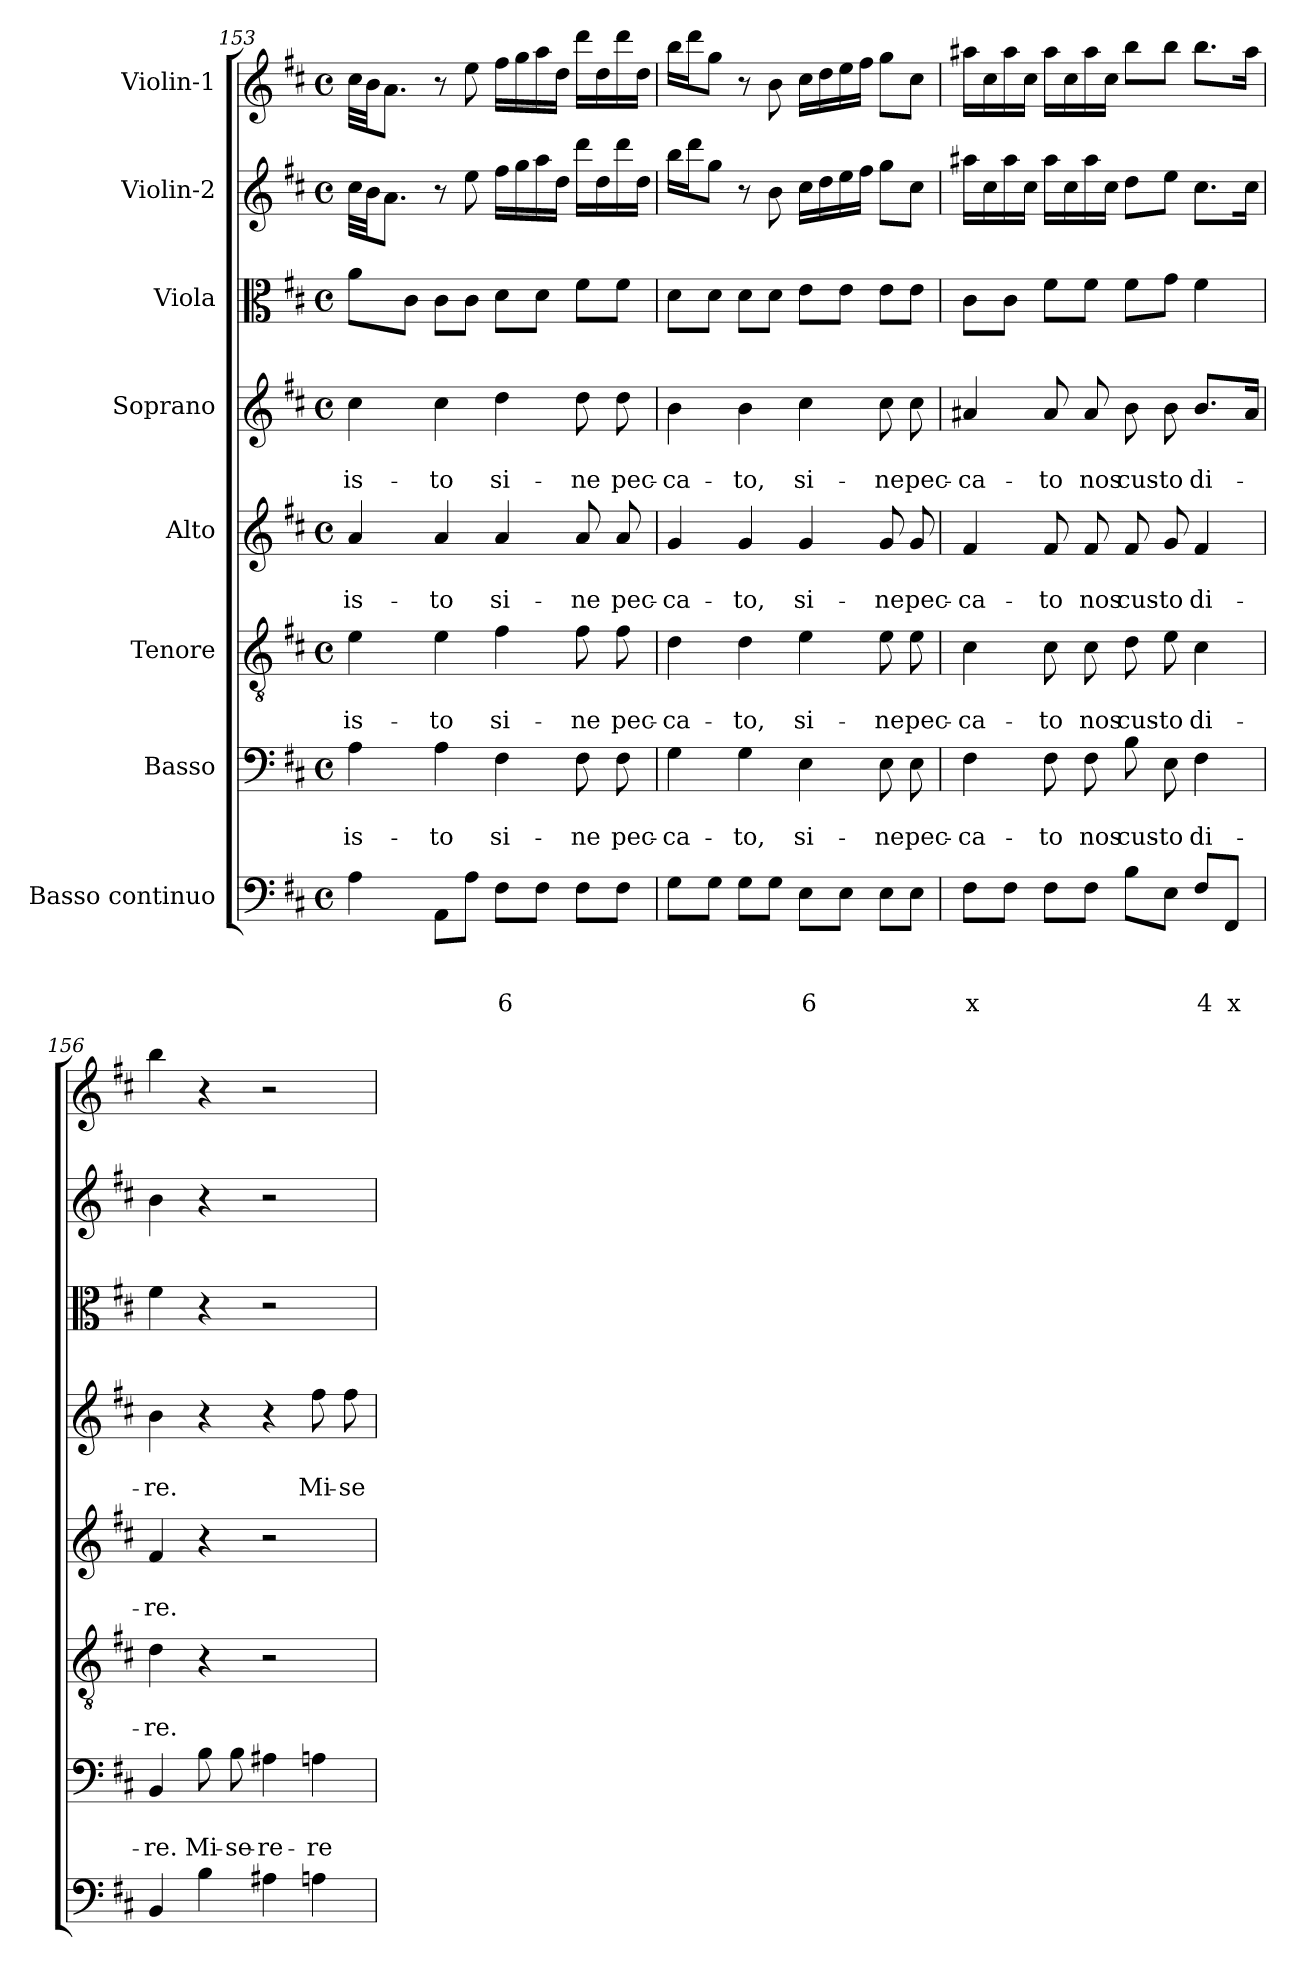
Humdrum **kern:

**kern	**text	**text	**text	**kern	**text	**text	**kern	**text	**text	**kern	**text	**text	**kern	**text	**text	**kern	**kern	**kern
*part8	*part8	*part8	*part8	*part7	*part7	*part7	*part6	*part6	*part6	*part5	*part5	*part5	*part4	*part4	*part4	*part3	*part2	*part1
*staff8	*staff8	*staff8	*staff8	*staff7	*staff7	*staff7	*staff6	*staff6	*staff6	*staff5	*staff5	*staff5	*staff4	*staff4	*staff4	*staff3	*staff2	*staff1
*I"Basso continuo	*	*	*	*I"Basso	*	*	*I"Tenore	*	*	*I"Alto	*	*	*I"Soprano	*	*	*I"Viola	*I"Violin-2	*I"Violin-1
*clefF4	*	*	*	*clefF4	*	*	*clefGv2	*	*	*clefG2	*	*	*clefG2	*	*	*clefC3	*clefG2	*clefG2
*k[f#c#]	*	*	*	*k[f#c#]	*	*	*k[f#c#]	*	*	*k[f#c#]	*	*	*k[f#c#]	*	*	*k[f#c#]	*k[f#c#]	*k[f#c#]
*D:	*	*	*	*D:	*	*	*D:	*	*	*D:	*	*	*D:	*	*	*D:	*D:	*D:
*M4/4	*	*	*	*M4/4	*	*	*M4/4	*	*	*M4/4	*	*	*M4/4	*	*	*M4/4	*M4/4	*M4/4
*met(c)	*	*	*	*met(c)	*	*	*met(c)	*	*	*met(c)	*	*	*met(c)	*	*	*met(c)	*met(c)	*met(c)
=153	=153	=153	=153	=153	=153	=153	=153	=153	=153	=153	=153	=153	=153	=153	=153	=153	=153	=153
!	!	!	!	!	!	!LO:LY:b	!	!	!LO:LY:b	!	!	!LO:LY:b	!	!	!LO:LY:b	!	!	!
4A\	.	.	.	4A\	.	is-	4e\	.	is-	4a/	.	is-	4cc#\	.	is-	8a\L	32cc#\LLL	32cc#\LLL
.	.	.	.	.	.	.	.	.	.	.	.	.	.	.	.	.	32b\JJ	32b\JJ
.	.	.	.	.	.	.	.	.	.	.	.	.	.	.	.	.	8.a\J	8.a\J
.	.	.	.	.	.	.	.	.	.	.	.	.	.	.	.	8c#\J	.	.
!	!	!	!	!	!	!LO:LY:b	!	!	!LO:LY:b	!	!	!LO:LY:b	!	!	!LO:LY:b	!	!	!
8AA\L	.	.	.	4A\	.	-to	4e\	.	-to	4a/	.	-to	4cc#\	.	-to	8c#\L	8r	8r
8A\J	.	.	.	.	.	.	.	.	.	.	.	.	.	.	.	8c#\J	8ee\	8ee\
!	!	!	!LO:LY:b	!	!	!LO:LY:b	!	!	!LO:LY:b	!	!	!LO:LY:b	!	!	!LO:LY:b	!	!	!
8F#\L	.	.	6	4F#\	.	si-	4f#\	.	si-	4a/	.	si-	4dd\	.	si-	8d\L	16ff#\LL	16ff#\LL
.	.	.	.	.	.	.	.	.	.	.	.	.	.	.	.	.	16gg\	16gg\
8F#\J	.	.	.	.	.	.	.	.	.	.	.	.	.	.	.	8d\J	16aa\	16aa\
.	.	.	.	.	.	.	.	.	.	.	.	.	.	.	.	.	16dd\JJ	16dd\JJ
!	!	!	!	!	!	!LO:LY:b	!	!	!LO:LY:b	!	!	!LO:LY:b	!	!	!LO:LY:b	!	!	!
8F#\L	.	.	.	8F#\	.	-ne	8f#\	.	-ne	8a/	.	-ne	8dd\	.	-ne	8f#\L	16ddd\LL	16ddd\LL
.	.	.	.	.	.	.	.	.	.	.	.	.	.	.	.	.	16dd\	16dd\
!	!	!	!	!	!	!LO:LY:b	!	!	!LO:LY:b	!	!	!LO:LY:b	!	!	!LO:LY:b	!	!	!
8F#\J	.	.	.	8F#\	.	pec-	8f#\	.	pec-	8a/	.	pec-	8dd\	.	pec-	8f#\J	16ddd\	16ddd\
.	.	.	.	.	.	.	.	.	.	.	.	.	.	.	.	.	16dd\JJ	16dd\JJ
=154	=154	=154	=154	=154	=154	=154	=154	=154	=154	=154	=154	=154	=154	=154	=154	=154	=154	=154
!	!	!	!	!	!	!LO:LY:b	!	!	!LO:LY:b	!	!	!LO:LY:b	!	!	!LO:LY:b	!	!	!
8G\L	.	.	.	4G\	.	-ca-	4d\	.	-ca-	4g/	.	-ca-	4b\	.	-ca-	8d\L	16bb\LL	16bb\LL
.	.	.	.	.	.	.	.	.	.	.	.	.	.	.	.	.	16ddd\J	16ddd\J
8G\J	.	.	.	.	.	.	.	.	.	.	.	.	.	.	.	8d\J	8gg\J	8gg\J
!	!	!	!	!	!	!LO:LY:b	!	!	!LO:LY:b	!	!	!LO:LY:b	!	!	!LO:LY:b	!	!	!
8G\L	.	.	.	4G\	.	-to,	4d\	.	-to,	4g/	.	-to,	4b\	.	-to,	8d\L	8r	8r
8G\J	.	.	.	.	.	.	.	.	.	.	.	.	.	.	.	8d\J	8b\	8b\
!	!	!	!LO:LY:b	!	!	!LO:LY:b	!	!	!LO:LY:b	!	!	!LO:LY:b	!	!	!LO:LY:b	!	!	!
8E\L	.	.	6	4E\	.	si-	4e\	.	si-	4g/	.	si-	4cc#\	.	si-	8e\L	16cc#\LL	16cc#\LL
.	.	.	.	.	.	.	.	.	.	.	.	.	.	.	.	.	16dd\	16dd\
8E\J	.	.	.	.	.	.	.	.	.	.	.	.	.	.	.	8e\J	16ee\	16ee\
.	.	.	.	.	.	.	.	.	.	.	.	.	.	.	.	.	16ff#\JJ	16ff#\JJ
!	!	!	!	!	!	!LO:LY:b	!	!	!LO:LY:b	!	!	!LO:LY:b	!	!	!LO:LY:b	!	!	!
8E\L	.	.	.	8E\	.	-ne	8e\	.	-ne	8g/	.	-ne	8cc#\	.	-ne	8e\L	8gg\L	8gg\L
!	!	!	!	!	!	!LO:LY:b	!	!	!LO:LY:b	!	!	!LO:LY:b	!	!	!LO:LY:b	!	!	!
8E\J	.	.	.	8E\	.	pec-	8e\	.	pec-	8g/	.	pec-	8cc#\	.	pec-	8e\J	8cc#\J	8cc#\J
!!LO:PB:g=z
=155	=155	=155	=155	=155	=155	=155	=155	=155	=155	=155	=155	=155	=155	=155	=155	=155	=155	=155
!	!	!	!LO:LY:b	!	!	!LO:LY:b	!	!	!LO:LY:b	!	!	!LO:LY:b	!	!	!LO:LY:b	!	!	!
8F#\L	.	.	x	4F#\	.	-ca-	4c#\	.	-ca-	4f#/	.	-ca-	4a#X/	.	-ca-	8c#\L	16aa#X\LL	16aa#X\LL
.	.	.	.	.	.	.	.	.	.	.	.	.	.	.	.	.	16cc#\	16cc#\
8F#\J	.	.	.	.	.	.	.	.	.	.	.	.	.	.	.	8c#\J	16aa#\	16aa#\
.	.	.	.	.	.	.	.	.	.	.	.	.	.	.	.	.	16cc#\JJ	16cc#\JJ
!	!	!	!	!	!	!LO:LY:b	!	!	!LO:LY:b	!	!	!LO:LY:b	!	!	!LO:LY:b	!	!	!
8F#\L	.	.	.	8F#\	.	-to	8c#\	.	-to	8f#/	.	-to	8a#/	.	-to	8f#\L	16aa#\LL	16aa#\LL
.	.	.	.	.	.	.	.	.	.	.	.	.	.	.	.	.	16cc#\	16cc#\
!	!	!	!	!	!	!LO:LY:b	!	!	!LO:LY:b	!	!	!LO:LY:b	!	!	!LO:LY:b	!	!	!
8F#\J	.	.	.	8F#\	.	nos	8c#\	.	nos	8f#/	.	nos	8a#/	.	nos	8f#\J	16aa#\	16aa#\
.	.	.	.	.	.	.	.	.	.	.	.	.	.	.	.	.	16cc#\JJ	16cc#\JJ
!	!	!	!	!	!	!LO:LY:b	!	!	!LO:LY:b	!	!	!LO:LY:b	!	!	!LO:LY:b	!	!	!
8B\L	.	.	.	8B\	.	cus-	8d\	.	cus-	8f#/	.	cus-	8b\	.	cus-	8f#\L	8dd\L	8bb\L
!	!	!	!	!	!	!LO:LY:b	!	!	!LO:LY:b	!	!	!LO:LY:b	!	!	!LO:LY:b	!	!	!
8E\J	.	.	.	8E\	.	-to	8e\	.	-to	8g/	.	-to	8b\	.	-to	8g\J	8ee\J	8bb\J
!	!	!	!LO:LY:b	!	!	!LO:LY:b	!	!	!LO:LY:b	!	!	!LO:LY:b	!	!	!LO:LY:b	!	!	!
8F#/L	.	.	4	4F#\	.	di-	4c#\	.	di-	4f#/	.	di-	8.b/L	.	di-	4f#\	8.cc#\L	8.bb\L
!	!	!	!LO:LY:b	!	!	!	!	!	!	!	!	!	!	!	!	!	!	!
8FF#/J	.	.	x	.	.	.	.	.	.	.	.	.	.	.	.	.	.	.
.	.	.	.	.	.	.	.	.	.	.	.	.	16a#/Jk	.	.	.	16cc#\Jk	16aa#\Jk
=156	=156	=156	=156	=156	=156	=156	=156	=156	=156	=156	=156	=156	=156	=156	=156	=156	=156	=156
!	!	!	!	!	!	!LO:LY:b	!	!	!LO:LY:b	!	!	!LO:LY:b	!	!	!LO:LY:b	!	!	!
4BB/	.	.	.	4BB/	.	-re.	4d\	.	-re.	4f#/	.	-re.	4b\	.	-re.	4f#\	4b\	4bb\
!	!	!	!	!	!	!LO:LY:b	!	!	!	!	!	!	!	!	!	!	!	!
4B\	.	.	.	8B\	.	Mi-	4r	.	.	4r	.	.	4r	.	.	4r	4r	4r
!	!	!	!	!	!	!LO:LY:b	!	!	!	!	!	!	!	!	!	!	!	!
.	.	.	.	8B\	.	-se-	.	.	.	.	.	.	.	.	.	.	.	.
!	!	!	!	!	!	!LO:LY:b	!	!	!	!	!	!	!	!	!	!	!	!
4A#X\	.	.	.	4A#X\	.	-re-	2r	.	.	2r	.	.	4r	.	.	2r	2r	2r
!	!	!	!	!	!	!LO:LY:b	!	!	!	!	!	!	!	!	!LO:LY:b	!	!	!
4An\	.	.	.	4An\	.	-re	.	.	.	.	.	.	8ff#\	.	Mi-	.	.	.
!	!	!	!	!	!	!	!	!	!	!	!	!	!	!	!LO:LY:b	!	!	!
.	.	.	.	.	.	.	.	.	.	.	.	.	8ff#\	.	-se-	.	.	.
=	=	=	=	=	=	=	=	=	=	=	=	=	=	=	=	=	=	=
*-	*-	*-	*-	*-	*-	*-	*-	*-	*-	*-	*-	*-	*-	*-	*-	*-	*-	*-
